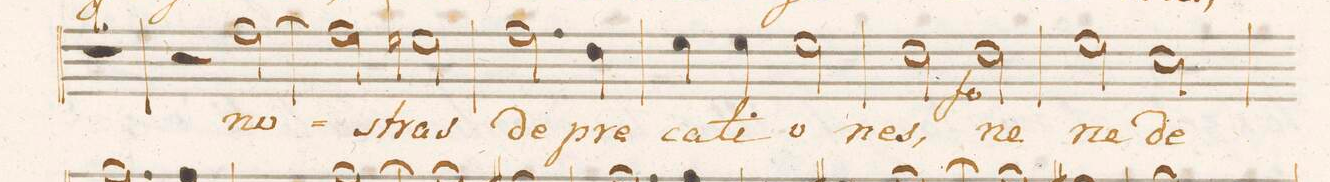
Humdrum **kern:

**kern	**text	**dynam
*I"Alto.	*	*
*clefC3	*	*
*k[]	*	*
*met(c|)	*	*
*M2/2	*	*
1r	.	.
=26	=26	=26
2r	.	.
[>2g\	no-	.
=27	=27	=27
2g\]	.	.
2fn\	-stras	.
=28	=28	=28
2.g\	de-	.
4e\	-pre-	.
=29	=29	=29
4f\	-ca-	.
4f\	-ti-	.
2f\	-o-	.
=30	=30	=30
2e\	-nes,	.
2e\	ne	f
=31	=31	=31
2f\	ne	.
2d\	de-	.
=32	=32	=32
*-	*-	*-
